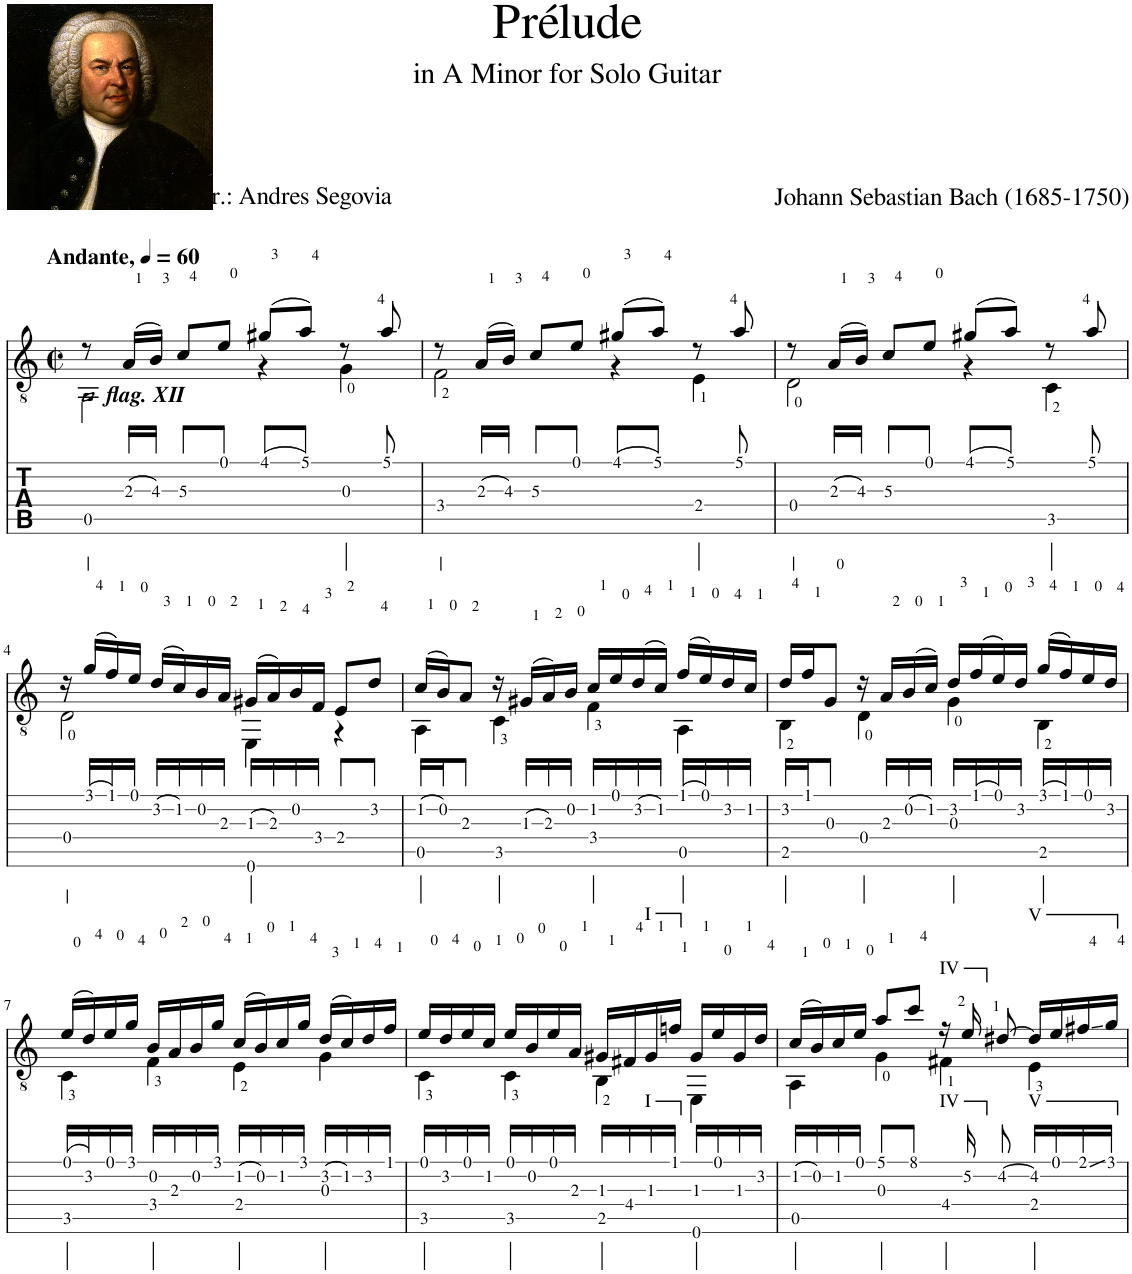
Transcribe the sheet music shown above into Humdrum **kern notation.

**kern	**kern
*part2	*part1
*staff2	*staff1
*I"Classical Guitar [Tablature]	*I"Klassieke gitaar
*stria6	*
*	*clefGv2
*k[]	*k[]
*M2/2	*M2/2
*met(c|)	*met(c|)
*MM60	*MM60
=1	=1
*^	*^
!	!	!LO:TX:a:B:t=Andante,	!
!	!	!LO:TX:b:Bi:t=flag. XII	!
!	!LO:N:head=diamond	!	!LO:N:head=diamond
8r	2AA\	8r	2AA\
(16A/LL	.	(16A/LL	.
16B/JJ)	.	16B/JJ)	.
8c/L	.	8c/L	.
8e/J	.	8e/J	.
(8g#X/L	4r	(8g#X/L	4r
8a/J)	.	8a/J)	.
8r	4G\	8r	4G\
8a/	.	8a/	.
=2	=2	=2	=2
8r	2F\	8r	2F\
(16A/LL	.	(16A/LL	.
16B/JJ)	.	16B/JJ)	.
8c/L	.	8c/L	.
8e/J	.	8e/J	.
(8g#X/L	4r	(8g#X/L	4r
8a/J)	.	8a/J)	.
8r	4E\	8r	4E\
8a/	.	8a/	.
=3	=3	=3	=3
8r	2D\	8r	2D\
(16A/LL	.	(16A/LL	.
16B/JJ)	.	16B/JJ)	.
8c/L	.	8c/L	.
8e/J	.	8e/J	.
(8g#X/L	4r	(8g#X/L	4r
8a/J)	.	8a/J)	.
8r	4C\	8r	4C\
8a/	.	8a/	.
!!LO:LB:g=z	!!
=4	=4	=4	=4
16r	2D\	16r	2D\
(16g/LL	.	(16g/LL	.
16f/)	.	16f/)	.
16e/JJ	.	16e/JJ	.
(16d/LL	.	(16d/LL	.
16c/)	.	16c/)	.
16B/	.	16B/	.
16A/JJ	.	16A/JJ	.
(16G#X/LL	4EE\	(16G#X/LL	4EE\
16A/)	.	16A/)	.
16B/	.	16B/	.
16F/JJ	.	16F/JJ	.
8E/L	4r	8E/L	4r
8d/J	.	8d/J	.
=5	=5	=5	=5
(16c/LL	4AA\	(16c/LL	4AA\
16B/J)	.	16B/J)	.
8A/J	.	8A/J	.
16r	4C\	16r	4C\
(16G#X/LL	.	(16G#X/LL	.
16A/)	.	16A/)	.
16B/JJ	.	16B/JJ	.
16c/LL	4F\	16c/LL	4F\
16e/	.	16e/	.
(16d/	.	(16d/	.
16c/JJ)	.	16c/JJ)	.
(16f/LL	4AA\	(16f/LL	4AA\
16e/)	.	16e/)	.
16d/	.	16d/	.
16c/JJ	.	16c/JJ	.
=6	=6	=6	=6
16d/LL	4BB\	16d/LL	4BB\
16f/J	.	16f/J	.
8G/J	.	8G/J	.
16r	4D\	16r	4D\
16A/LL	.	16A/LL	.
(16B/	.	(16B/	.
16c/JJ)	.	16c/JJ)	.
16d/LL	4G\	16d/LL	4G\
(16f/	.	(16f/	.
16e/)	.	16e/)	.
16d/JJ	.	16d/JJ	.
(16g/LL	4BB\	(16g/LL	4BB\
16f/)	.	16f/)	.
16e/	.	16e/	.
16d/JJ	.	16d/JJ	.
!!LO:LB:g=z	!!
=7	=7	=7	=7
(16e/LL	4C\	(16e/LL	4C\
16d/)	.	16d/)	.
16e/	.	16e/	.
16g/JJ	.	16g/JJ	.
16B/LL	4F\	16B/LL	4F\
16A/	.	16A/	.
16B/	.	16B/	.
16g/JJ	.	16g/JJ	.
(16c/LL	4E\	(16c/LL	4E\
16B/)	.	16B/)	.
16c/	.	16c/	.
16g/JJ	.	16g/JJ	.
(16d/LL	4G\	(16d/LL	4G\
16c/)	.	16c/)	.
16d/	.	16d/	.
16f/JJ	.	16f/JJ	.
=8	=8	=8	=8
16e/LL	4C\	16e/LL	4C\
16d/	.	16d/	.
16e/	.	16e/	.
16c/JJ	.	16c/JJ	.
16e/LL	4C\	16e/LL	4C\
16B/	.	16B/	.
16e/	.	16e/	.
16A/JJ	.	16A/JJ	.
16G#X/LL	4BB\	16G#X/LL	4BB\
16F#X/	.	16F#X/	.
!	!	!LO:TX:a:t=I	!
!LO:TX:a:t=I	!	!	!
16G#/	.	16G#/	.
16fn/JJ	.	16fn/JJ	.
16G#/LL	4EE\	16G#/LL	4EE\
16e/	.	16e/	.
16G#/	.	16G#/	.
16d/JJ	.	16d/JJ	.
=9	=9	=9	=9
(16c/LL	4AA\	(16c/LL	4AA\
16B/)	.	16B/)	.
16c/	.	16c/	.
16e/JJ	.	16e/JJ	.
8a/L	4G\	8a/L	4G\
8cc/J	.	8cc/J	.
!	!	!LO:TX:a:t=IV	!
!LO:TX:a:t=IV	!	!	!
16r	4F#X\	16r	4F#X\
16e/	.	16e/	.
[8d#X/	.	[8d#X/	.
!	!	!LO:TX:a:t=V	!
!LO:TX:a:t=V	!	!	!
16d#/LL]	4E\	16d#/LL]	4E\
16e/	.	16e/	.
16f#X/	.	16f#X/	.
16g/JJ	.	16g/JJ	.
*v	*v	*	*
*	*v	*v
=	=
*-	*-
